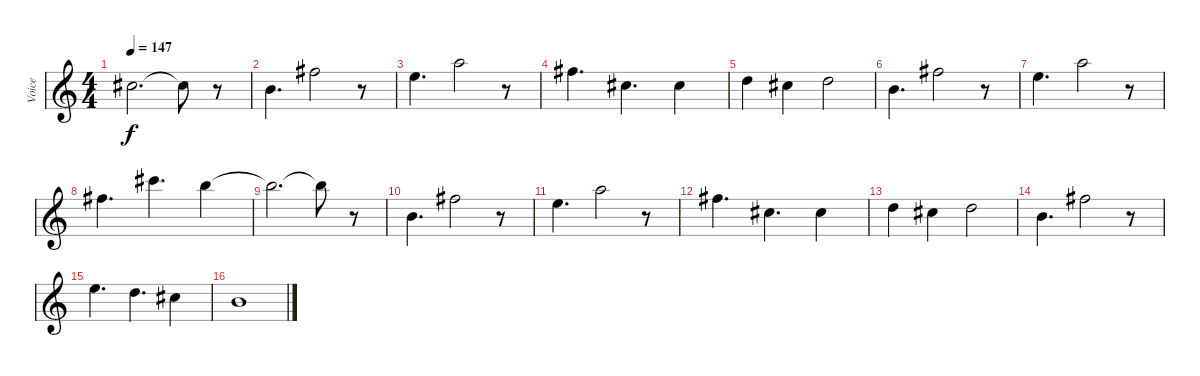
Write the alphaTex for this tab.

\track ("Voice" "Voice") {instrument whistle}
\staff {score}
\tuning (E4 B3 G3 D3 A2 E2) {hide}
\ts (4 4)
\tempo 147
\clef g2
\ks c
9.1{t}.2{d dy f} 9.1{t}.8 r.8 |
7.1.4{d} 14.1.2 r.8 |
12.1.4{d} 17.1.2 r.8 |
14.1.4{d} 14.2.4{d} 14.2.4 |
15.2.4 14.2.4 15.2.2 |
16.3.4{d} 14.1.2 r.8 |
12.1.4{d} 17.1.2 r.8 |
14.1.4{d} 21.1.4{d} 19.1.4 |
19.1{t}.2{d} 19.1{t}.8 r.8 |
7.1.4{d} 14.1.2 r.8 |
12.1.4{d} 17.1.2 r.8 |
14.1.4{d} 14.2.4{d} 14.2.4 |
15.2.4 14.2.4 15.2.2 |
16.3.4{d} 14.1.2 r.8 |
12.1.4{d} 10.1.4{d} 9.1.4 |
7.1.1
